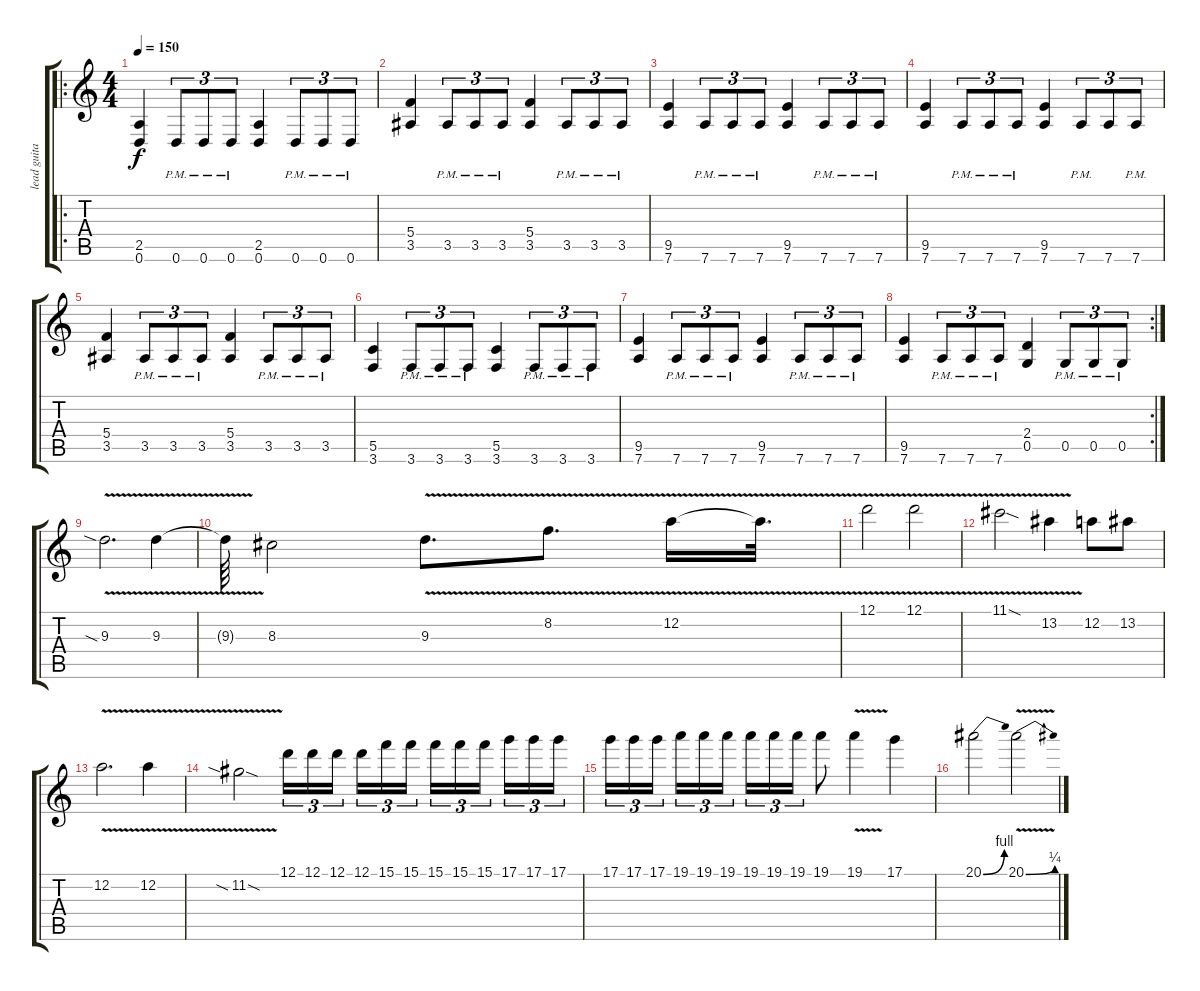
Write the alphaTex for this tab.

\track ("lead guitar" "lead guita") {instrument distortionguitar}
\staff {score tabs}
\tuning (D4 A3 F3 C3 G2 D2) {hide}
\ro
\ts (4 4)
\tempo 150
\clef g2
\ks c
(2.5 0.6).4{dy f} 0.6{pm}.8{tu (3 2)} 0.6{pm}.8{tu (3 2)} 0.6{pm}.8{tu (3 2)} (2.5 0.6).4 0.6{pm}.8{tu (3 2)} 0.6{pm}.8{tu (3 2)} 0.6{pm}.8{tu (3 2)} |
(5.4 3.5).4 3.5{pm}.8{tu (3 2)} 3.5{pm}.8{tu (3 2)} 3.5{pm}.8{tu (3 2)} (5.4 3.5).4 3.5{pm}.8{tu (3 2)} 3.5{pm}.8{tu (3 2)} 3.5{pm}.8{tu (3 2)} |
(9.5 7.6).4 7.6{pm}.8{tu (3 2)} 7.6{pm}.8{tu (3 2)} 7.6{pm}.8{tu (3 2)} (9.5 7.6).4 7.6{pm}.8{tu (3 2)} 7.6{pm}.8{tu (3 2)} 7.6{pm}.8{tu (3 2)} |
(9.5 7.6).4 7.6{pm}.8{tu (3 2)} 7.6{pm}.8{tu (3 2)} 7.6{pm}.8{tu (3 2)} (9.5 7.6).4 7.6{pm}.8{tu (3 2)} 7.6.8{tu (3 2)} 7.6{pm}.8{tu (3 2)} |
(5.4 3.5).4 3.5{pm}.8{tu (3 2)} 3.5{pm}.8{tu (3 2)} 3.5{pm}.8{tu (3 2)} (5.4 3.5).4 3.5{pm}.8{tu (3 2)} 3.5{pm}.8{tu (3 2)} 3.5{pm}.8{tu (3 2)} |
(5.5 3.6).4 3.6{pm}.8{tu (3 2)} 3.6{pm}.8{tu (3 2)} 3.6{pm}.8{tu (3 2)} (5.5 3.6).4 3.6{pm}.8{tu (3 2)} 3.6{pm}.8{tu (3 2)} 3.6{pm}.8{tu (3 2)} |
(9.5 7.6).4 7.6{pm}.8{tu (3 2)} 7.6{pm}.8{tu (3 2)} 7.6{pm}.8{tu (3 2)} (9.5 7.6).4 7.6{pm}.8{tu (3 2)} 7.6{pm}.8{tu (3 2)} 7.6{pm}.8{tu (3 2)} |
\rc 2
(9.5 7.6).4 7.6{pm}.8{tu (3 2)} 7.6{pm}.8{tu (3 2)} 7.6{pm}.8{tu (3 2)} (2.4 0.5).4 0.5{pm}.8{tu (3 2)} 0.5{pm}.8{tu (3 2)} 0.5{pm}.8{tu (3 2)} |
9.3{v sia}.2{d} 9.3{v}.4 |
9.3{t}.64 8.3.2 9.3{v}.8{d} 8.2{v}.8{d} 12.2{v}.16 12.2{t}.32{d} |
12.1{v}.2 12.1{v}.2 |
11.1{v sod}.2 13.2{v}.4 12.2.8 13.2.8 |
12.2{v}.2{d} 12.2{v}.4 |
11.2{v sia sod}.2 12.1.16{tu (3 2)} 12.1.16{tu (3 2)} 12.1.16{tu (3 2) beam splitsecondary} 12.1.16{tu (3 2)} 15.1.16{tu (3 2)} 15.1.16{tu (3 2)} 15.1.16{tu (3 2)} 15.1.16{tu (3 2)} 15.1.16{tu (3 2) beam splitsecondary} 17.1.16{tu (3 2)} 17.1.16{tu (3 2)} 17.1.16{tu (3 2)} |
17.1.16{tu (3 2)} 17.1.16{tu (3 2)} 17.1.16{tu (3 2) beam splitsecondary} 19.1.16{tu (3 2)} 19.1.16{tu (3 2)} 19.1.16{tu (3 2)} 19.1.16{tu (3 2)} 19.1.16{tu (3 2)} 19.1.16{tu (3 2)} 19.1.8 19.1{v}.4 17.1.4 |
20.1{be (bend 0 0 60 4)}.2 20.1{be (bend 0 0 60 1) v}.2
